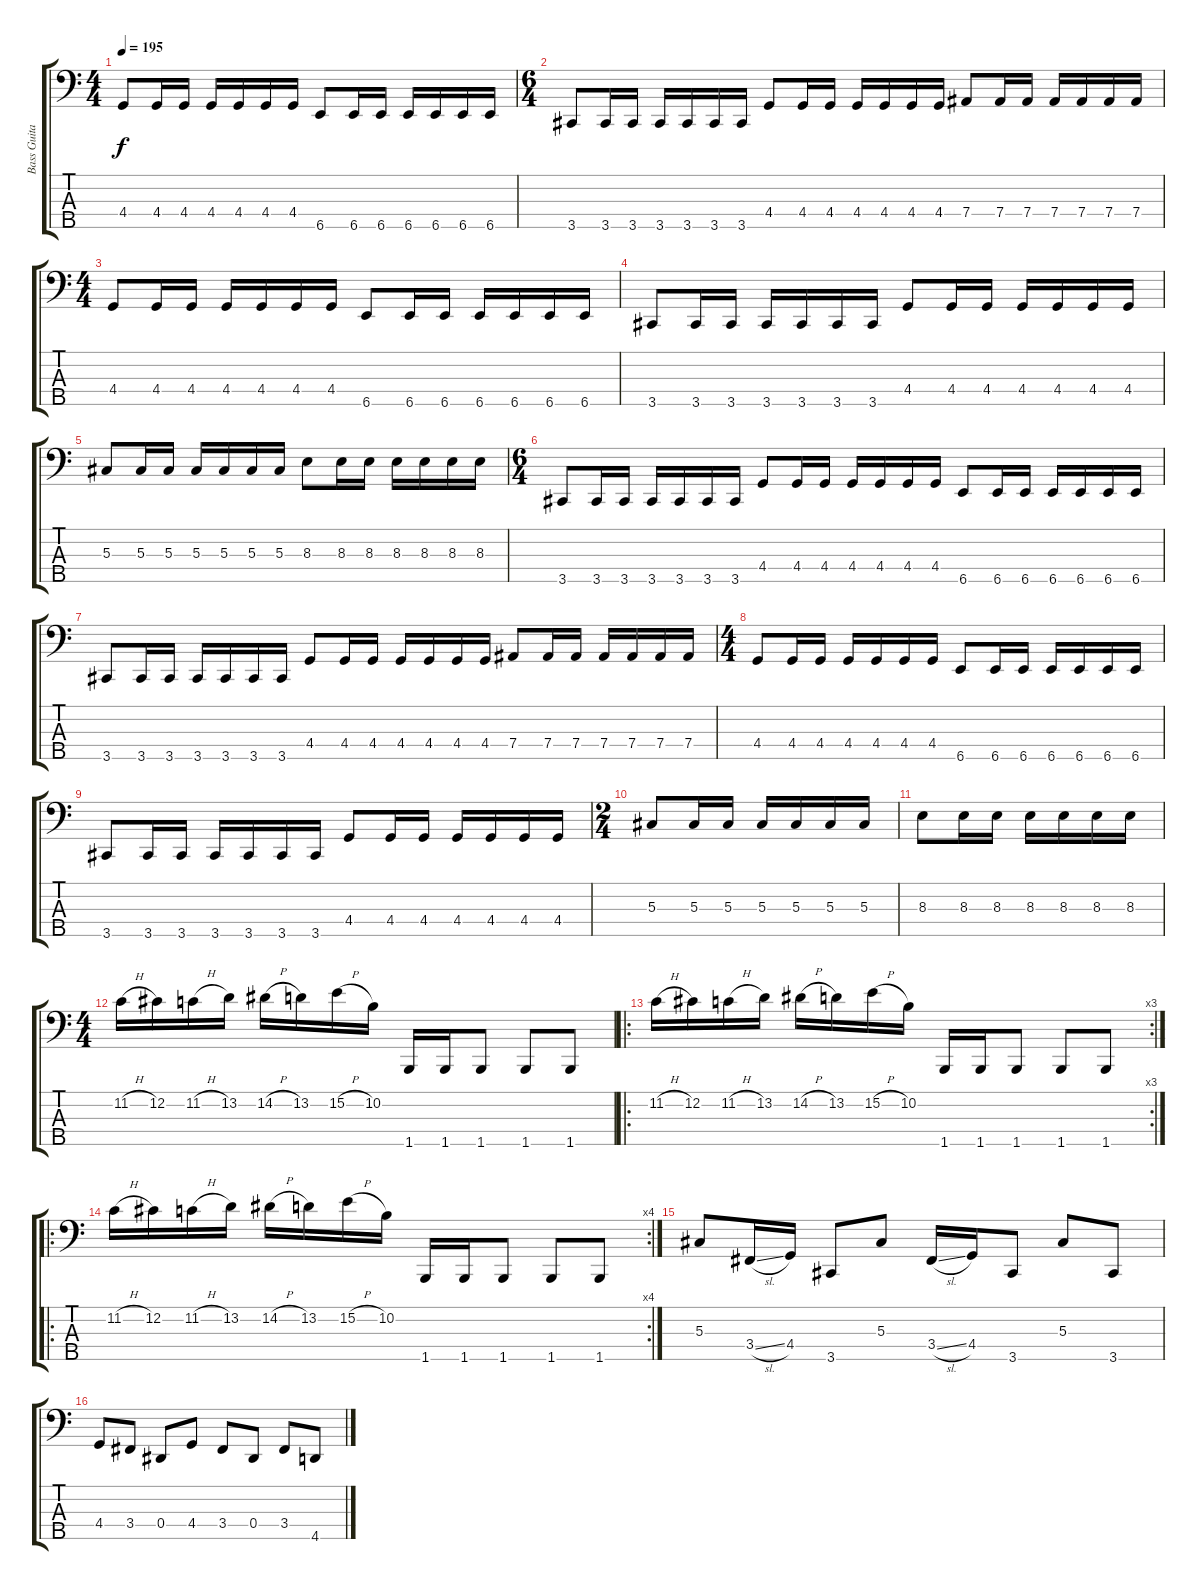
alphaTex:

\track ("Bass Guitar" "Bass Guita") {instrument electricbassfinger}
\staff {score tabs}
\tuning (Gb2 Db2 Ab1 Eb1 Bb0) {hide}
\ts (4 4)
\tempo 195
\clef f4
\ks c
4.4.8{dy f} 4.4.16 4.4.16 4.4.16 4.4.16 4.4.16 4.4.16 6.5.8 6.5.16 6.5.16 6.5.16 6.5.16 6.5.16 6.5.16 |
\ts (6 4)
3.5.8 3.5.16 3.5.16 3.5.16 3.5.16 3.5.16 3.5.16 4.4.8 4.4.16 4.4.16 4.4.16 4.4.16 4.4.16 4.4.16 7.4.8 7.4.16 7.4.16 7.4.16 7.4.16 7.4.16 7.4.16 |
\ts (4 4)
4.4.8 4.4.16 4.4.16 4.4.16 4.4.16 4.4.16 4.4.16 6.5.8 6.5.16 6.5.16 6.5.16 6.5.16 6.5.16 6.5.16 |
3.5.8 3.5.16 3.5.16 3.5.16 3.5.16 3.5.16 3.5.16 4.4.8 4.4.16 4.4.16 4.4.16 4.4.16 4.4.16 4.4.16 |
5.3.8 5.3.16 5.3.16 5.3.16 5.3.16 5.3.16 5.3.16 8.3.8 8.3.16 8.3.16 8.3.16 8.3.16 8.3.16 8.3.16 |
\ts (6 4)
3.5.8 3.5.16 3.5.16 3.5.16 3.5.16 3.5.16 3.5.16 4.4.8 4.4.16 4.4.16 4.4.16 4.4.16 4.4.16 4.4.16 6.5.8 6.5.16 6.5.16 6.5.16 6.5.16 6.5.16 6.5.16 |
3.5.8 3.5.16 3.5.16 3.5.16 3.5.16 3.5.16 3.5.16 4.4.8 4.4.16 4.4.16 4.4.16 4.4.16 4.4.16 4.4.16 7.4.8 7.4.16 7.4.16 7.4.16 7.4.16 7.4.16 7.4.16 |
\ts (4 4)
4.4.8 4.4.16 4.4.16 4.4.16 4.4.16 4.4.16 4.4.16 6.5.8 6.5.16 6.5.16 6.5.16 6.5.16 6.5.16 6.5.16 |
3.5.8 3.5.16 3.5.16 3.5.16 3.5.16 3.5.16 3.5.16 4.4.8 4.4.16 4.4.16 4.4.16 4.4.16 4.4.16 4.4.16 |
\ts (2 4)
5.3.8 5.3.16 5.3.16 5.3.16 5.3.16 5.3.16 5.3.16 |
8.3.8 8.3.16 8.3.16 8.3.16 8.3.16 8.3.16 8.3.16 |
\ts (4 4)
11.2{h}.16 12.2.16 11.2{h}.16 13.2.16 14.2{h}.16 13.2.16 15.2{h}.16 10.2.16 1.5.16 1.5.16 1.5.8 1.5.8 1.5.8 |
\ro
\rc 3
11.2{h}.16 12.2.16 11.2{h}.16 13.2.16 14.2{h}.16 13.2.16 15.2{h}.16 10.2.16 1.5.16 1.5.16 1.5.8 1.5.8 1.5.8 |
\ro
\rc 4
11.2{h}.16 12.2.16 11.2{h}.16 13.2.16 14.2{h}.16 13.2.16 15.2{h}.16 10.2.16 1.5.16 1.5.16 1.5.8 1.5.8 1.5.8 |
5.3.8 3.4{sl}.16 4.4.16 3.5.8 5.3.8 3.4{sl}.16 4.4.16 3.5.8 5.3.8 3.5.8 |
4.4.8 3.4.8 0.4.8 4.4.8 3.4.8 0.4.8 3.4.8 4.5.8
